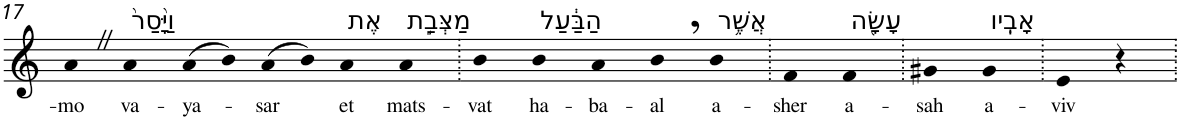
**kern	**text
*part1	*part1
*staff1	*staff1
*I"Piano	*
*I'Pno	*
!!LO:PB:g=z
*clefG2	*
*k[]	*
=17	=17
!	!LO:LY:b
4aZ	-mo
!LO:TX:a:t=וַיָּ֙סַר֙	!
!	!LO:LY:b
4a	va-
!	!LO:LY:b
(>8a	-ya-
8b)	.
!	!LO:LY:b
(>8a	-sar
8b)	.
!LO:TX:a:t=אֶת	!
!	!LO:LY:b
4a	et
!LO:TX:a:t=מַצְּבַ֣ת	!
!	!LO:LY:b
4a	mats-
=18.	=18.
!	!LO:LY:b
4b	-vat
!LO:TX:a:t=הַבַּ֔עַל	!
!	!LO:LY:b
4b	ha-
!	!LO:LY:b
4a	-ba-
!	!LO:LY:b
4b,	-al
!LO:TX:a:t=אֲשֶׁ֥ר	!
!	!LO:LY:b
4b	a-
=19.	=19.
!	!LO:LY:b
4f	-sher
!LO:TX:a:t=עָשָׂ֖ה	!
!	!LO:LY:b
4f	a-
=20.	=20.
!	!LO:LY:b
4g#X	-sah
!LO:TX:a:t=אָבִֽיו	!
!	!LO:LY:b
4g#	a-
=21.	=21.
!	!LO:LY:b
4e	-viv
4r	.
=.	=.
*-	*-
